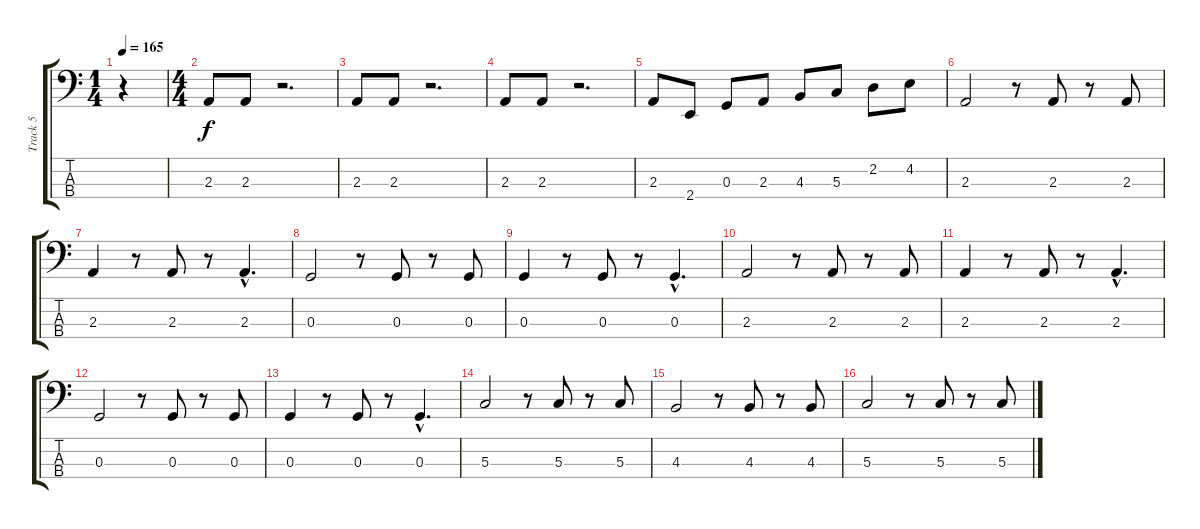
\track ("Track 5" "Track 5") {instrument electricbassfinger}
\staff {score tabs}
\tuning (F2 C2 G1 D1) {hide}
\ts (1 4)
\tempo 165
\clef f4
\ks c
r.4{dy f instrument electricbassfinger} |
\ts (4 4)
2.3.8 2.3.8 r.2{d} |
2.3.8 2.3.8 r.2{d} |
2.3.8 2.3.8 r.2{d} |
2.3.8 2.4.8 0.3.8 2.3.8 4.3.8 5.3.8 2.2.8 4.2.8 |
2.3.2 r.8 2.3.8 r.8 2.3.8 |
2.3.4 r.8 2.3.8 r.8 2.3{hac}.4{d} |
0.3.2 r.8 0.3.8 r.8 0.3.8 |
0.3.4 r.8 0.3.8 r.8 0.3{hac}.4{d} |
2.3.2 r.8 2.3.8 r.8 2.3.8 |
2.3.4 r.8 2.3.8 r.8 2.3{hac}.4{d} |
0.3.2 r.8 0.3.8 r.8 0.3.8 |
0.3.4 r.8 0.3.8 r.8 0.3{hac}.4{d} |
5.3.2 r.8 5.3.8 r.8 5.3.8 |
4.3.2 r.8 4.3.8 r.8 4.3.8 |
5.3.2 r.8 5.3.8 r.8 5.3.8
